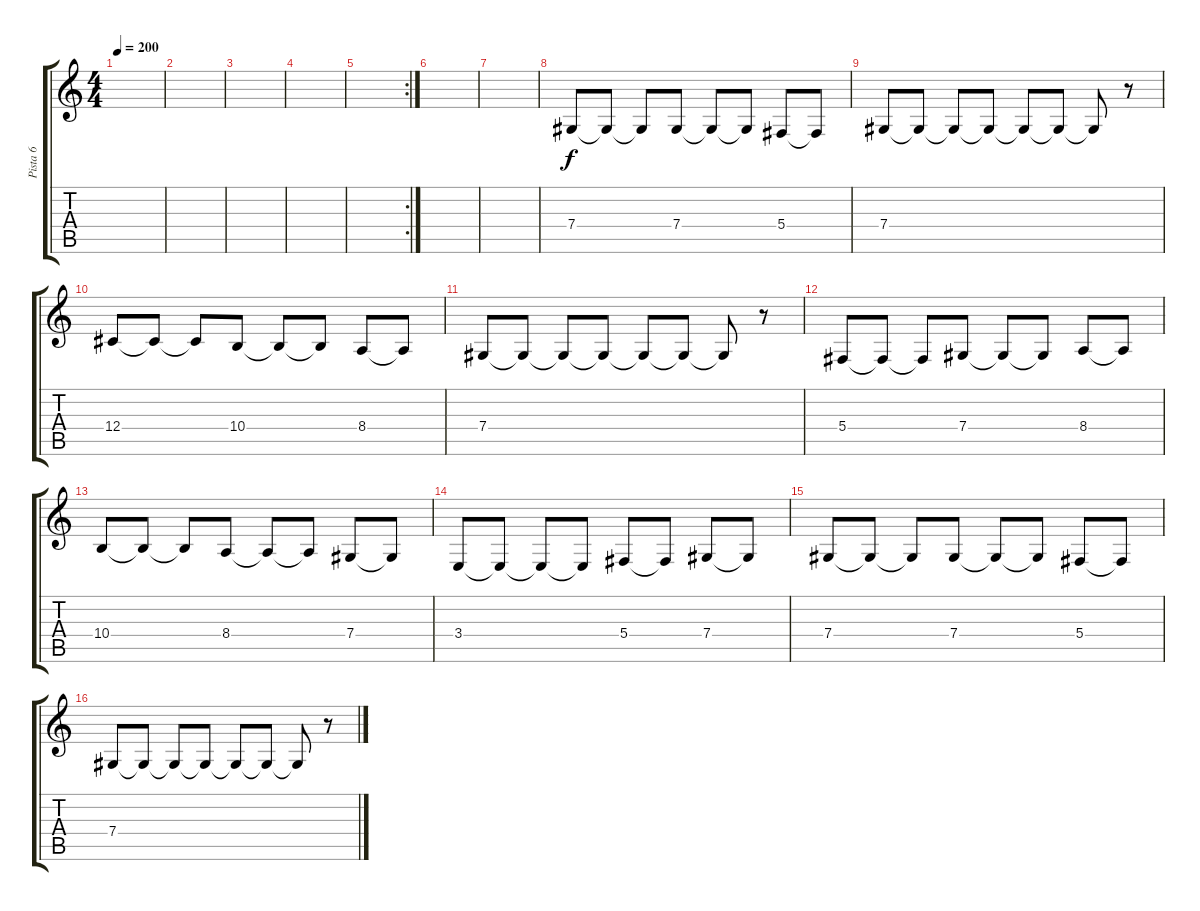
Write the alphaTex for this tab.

\track ("Pista 6" "Pista 6") {instrument frenchhorn}
\staff {score tabs}
\tuning (Eb4 Bb3 Gb3 Db3 Ab2 Eb2) {hide}
\ts (4 4)
\tempo 200
\clef g2
\ks c
|
|
|
|
\rc 2
|
|
|
7.4.8 7.4{t}.8 7.4{t}.8 7.4.8 7.4{t}.8 7.4{t}.8 5.4.8 5.4{t}.8 |
7.4.8 7.4{t}.8 7.4{t}.8 7.4{t}.8 7.4{t}.8 7.4{t}.8 7.4{t}.8 r.8 |
12.4.8 12.4{t}.8 12.4{t}.8 10.4.8 10.4{t}.8 10.4{t}.8 8.4.8 8.4{t}.8 |
7.4.8 7.4{t}.8 7.4{t}.8 7.4{t}.8 7.4{t}.8 7.4{t}.8 7.4{t}.8 r.8 |
5.4.8 5.4{t}.8 5.4{t}.8 7.4.8 7.4{t}.8 7.4{t}.8 8.4.8 8.4{t}.8 |
10.4.8 10.4{t}.8 10.4{t}.8 8.4.8 8.4{t}.8 8.4{t}.8 7.4.8 7.4{t}.8 |
3.4.8 3.4{t}.8 3.4{t}.8 3.4{t}.8 5.4.8 5.4{t}.8 7.4.8 7.4{t}.8 |
7.4.8 7.4{t}.8 7.4{t}.8 7.4.8 7.4{t}.8 7.4{t}.8 5.4.8 5.4{t}.8 |
7.4.8 7.4{t}.8 7.4{t}.8 7.4{t}.8 7.4{t}.8 7.4{t}.8 7.4{t}.8 r.8
